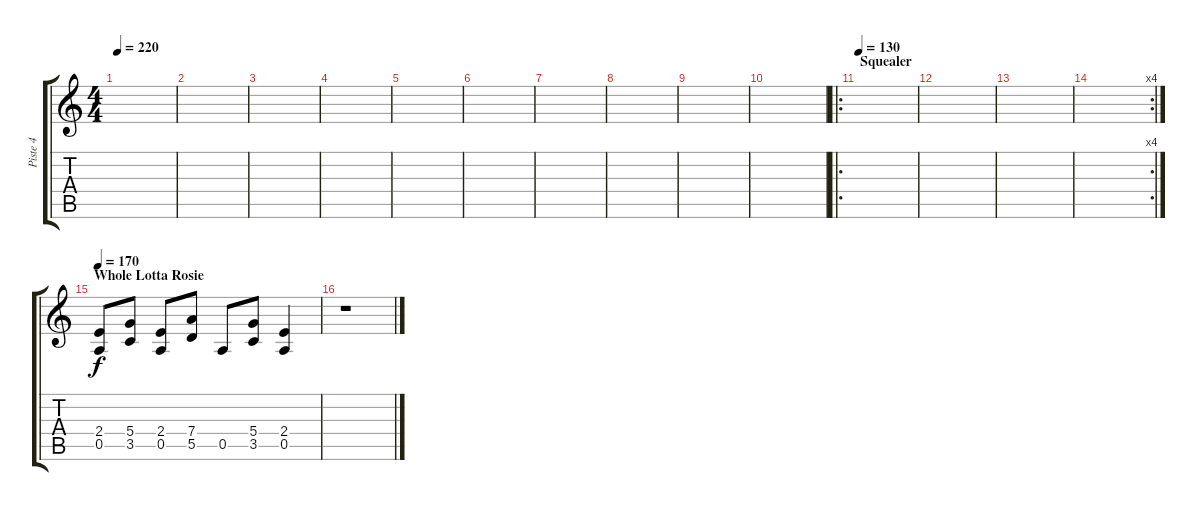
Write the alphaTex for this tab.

\track ("Piste 4" "Piste 4") {instrument distortionguitar}
\staff {score tabs}
\tuning (E4 B3 G3 D3 A2 E2) {hide}
\ts (4 4)
\tempo 220
\clef g2
\ks c
|
|
|
|
|
|
|
|
|
|
\ro
\section ("" "Squealer")
\tempo 130
|
|
|
\rc 4
|
\section ("" "Whole Lotta Rosie")
\tempo 170
(2.4 0.5).8 (5.4 3.5).8 (2.4 0.5).8 (7.4 5.5).8 0.5.8 (5.4 3.5).8 (2.4 0.5).4 |
r.1
